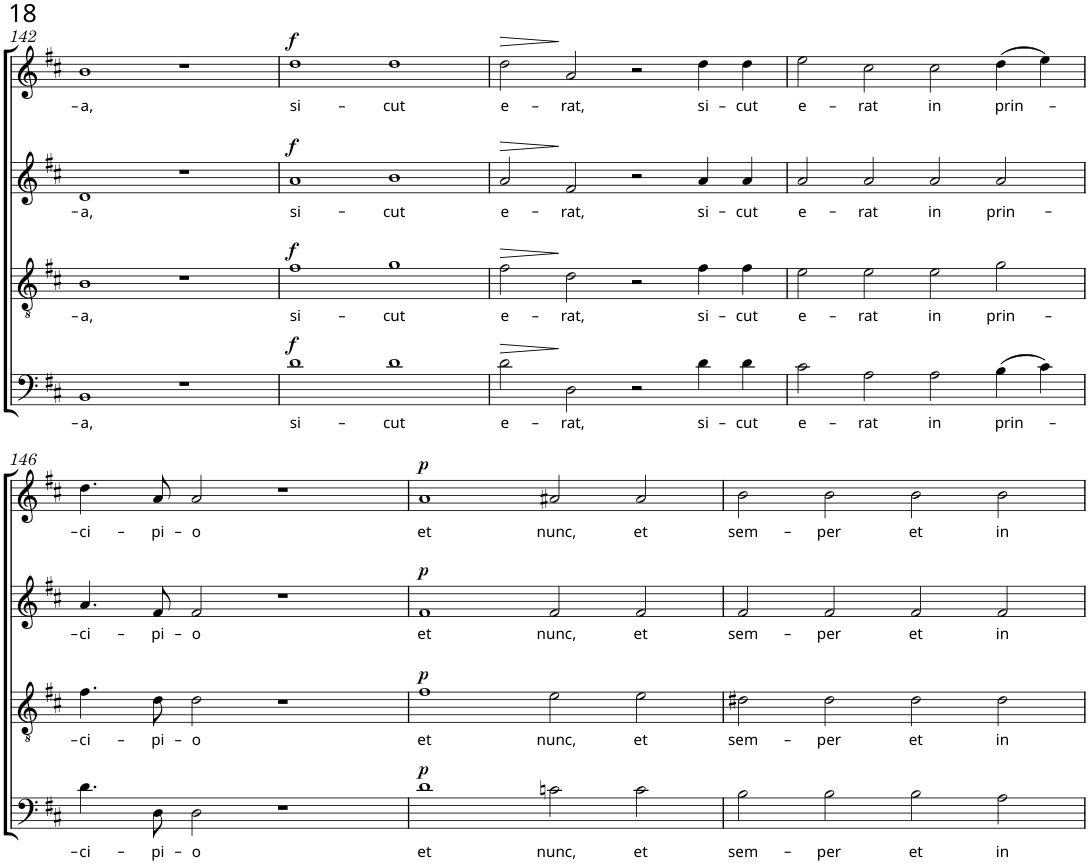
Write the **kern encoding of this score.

**kern	**text	**dynam	**kern	**text	**dynam	**kern	**text	**dynam	**kern	**text	**dynam
*part4	*part4	*part4	*part3	*part3	*part3	*part2	*part2	*part2	*part1	*part1	*part1
*staff4	*staff4	*staff4	*staff3	*staff3	*staff3	*staff2	*staff2	*staff2	*staff1	*staff1	*staff1
*I"Bass	*	*	*I"Tenor	*	*	*I"Alto	*	*	*I"Soprano	*	*
!!LO:PB:g=z
*clefF4	*	*	*clefGv2	*	*	*clefG2	*	*	*clefG2	*	*
*k[f#c#]	*	*	*k[f#c#]	*	*	*k[f#c#]	*	*	*k[f#c#]	*	*
*M4/2	*	*	*M4/2	*	*	*M4/2	*	*	*M4/2	*	*
=142	=142	=142	=142	=142	=142	=142	=142	=142	=142	=142	=142
!	!LO:LY:b	!	!	!LO:LY:b	!	!	!LO:LY:b	!	!	!LO:LY:b	!
1BB	-a,	.	1B	-a,	.	1d	-a,	.	1b	-a,	.
1r	.	.	1r	.	.	1r	.	.	1r	.	.
=143	=143	=143	=143	=143	=143	=143	=143	=143	=143	=143	=143
!	!LO:LY:b	!LO:DY:a	!	!LO:LY:b	!LO:DY:a	!	!LO:LY:b	!LO:DY:a	!	!LO:LY:b	!LO:DY:a
1d	si-	f	1f#	si-	f	1a	si-	f	1dd	si-	f
!	!LO:LY:b	!	!	!LO:LY:b	!	!	!LO:LY:b	!	!	!LO:LY:b	!
1d	cut	.	1g	cut	.	1b	-cut	.	1dd	cut	.
=144	=144	=144	=144	=144	=144	=144	=144	=144	=144	=144	=144
!	!LO:LY:b	!LO:HP:b	!	!LO:LY:b	!LO:HP:b	!	!LO:LY:b	!LO:HP:b	!	!LO:LY:b	!LO:HP:b
2d\	e-	>	2f#\	e-	>	2a/	e-	>	2dd\	e-	>
!	!LO:LY:b	!	!	!LO:LY:b	!	!	!LO:LY:b	!	!	!LO:LY:b	!
2D\	-rat,	]	2d\	-rat,	]	2f#/	-rat,	]	2a/	-rat,	]
2r	.	.	2r	.	.	2r	.	.	2r	.	.
!	!LO:LY:b	!	!	!LO:LY:b	!	!	!LO:LY:b	!	!	!LO:LY:b	!
4d\	si-	.	4f#\	si-	.	4a/	si-	.	4dd\	si-	.
!	!LO:LY:b	!	!	!LO:LY:b	!	!	!LO:LY:b	!	!	!LO:LY:b	!
4d\	-cut	.	4f#\	-cut	.	4a/	-cut	.	4dd\	-cut	.
=145	=145	=145	=145	=145	=145	=145	=145	=145	=145	=145	=145
!	!LO:LY:b	!	!	!LO:LY:b	!	!	!LO:LY:b	!	!	!LO:LY:b	!
2c#\	e-	.	2e\	e-	.	2a/	e-	.	2ee\	e-	.
!	!LO:LY:b	!	!	!LO:LY:b	!	!	!LO:LY:b	!	!	!LO:LY:b	!
2A\	-rat	.	2e\	-rat	.	2a/	-rat	.	2cc#\	-rat	.
!	!LO:LY:b	!	!	!LO:LY:b	!	!	!LO:LY:b	!	!	!LO:LY:b	!
2A\	in	.	2e\	in	.	2a/	in	.	2cc#\	in	.
!	!LO:LY:b	!	!	!LO:LY:b	!	!	!LO:LY:b	!	!	!LO:LY:b	!
(4B\	prin-	.	2g\	prin-	.	2a/	prin-	.	(4dd\	prin-	.
4c#\)	.	.	.	.	.	.	.	.	4ee\)	.	.
!!LO:LB:g=z
=146	=146	=146	=146	=146	=146	=146	=146	=146	=146	=146	=146
!	!LO:LY:b	!	!	!LO:LY:b	!	!	!LO:LY:b	!	!	!LO:LY:b	!
4.d\	-ci-	.	4.f#\	-ci-	.	4.a/	-ci-	.	4.dd\	-ci-	.
!	!LO:LY:b	!	!	!LO:LY:b	!	!	!LO:LY:b	!	!	!LO:LY:b	!
8D\	-pi-	.	8d\	-pi-	.	8f#/	-pi-	.	8a/	-pi-	.
!	!LO:LY:b	!	!	!LO:LY:b	!	!	!LO:LY:b	!	!	!LO:LY:b	!
2D\	-o	.	2d\	-o	.	2f#/	-o	.	2a/	-o	.
1r	.	.	1r	.	.	1r	.	.	1r	.	.
=147	=147	=147	=147	=147	=147	=147	=147	=147	=147	=147	=147
!	!LO:LY:b	!LO:DY:a	!	!LO:LY:b	!LO:DY:a	!	!LO:LY:b	!LO:DY:a	!	!LO:LY:b	!LO:DY:a
1d	et	p	1f#	et	p	1f#	et	p	1a	et	p
!	!LO:LY:b	!	!	!LO:LY:b	!	!	!LO:LY:b	!	!	!LO:LY:b	!
2cn\	nunc,	.	2e\	nunc,	.	2f#/	nunc,	.	2a#X/	nunc,	.
!	!LO:LY:b	!	!	!LO:LY:b	!	!	!LO:LY:b	!	!	!LO:LY:b	!
2c\	et	.	2e\	et	.	2f#/	et	.	2a#/	et	.
=148	=148	=148	=148	=148	=148	=148	=148	=148	=148	=148	=148
!	!LO:LY:b	!	!	!LO:LY:b	!	!	!LO:LY:b	!	!	!LO:LY:b	!
2B\	sem-	.	2d#X\	sem-	.	2f#/	sem-	.	2b\	sem-	.
!	!LO:LY:b	!	!	!LO:LY:b	!	!	!LO:LY:b	!	!	!LO:LY:b	!
2B\	-per	.	2d#\	-per	.	2f#/	-per	.	2b\	-per	.
!	!LO:LY:b	!	!	!LO:LY:b	!	!	!LO:LY:b	!	!	!LO:LY:b	!
2B\	et	.	2d#\	et	.	2f#/	et	.	2b\	et	.
!	!LO:LY:b	!	!	!LO:LY:b	!	!	!LO:LY:b	!	!	!LO:LY:b	!
2A\	in	.	2d#\	in	.	2f#/	in	.	2b\	in	.
=	=	=	=	=	=	=	=	=	=	=	=
*-	*-	*-	*-	*-	*-	*-	*-	*-	*-	*-	*-
